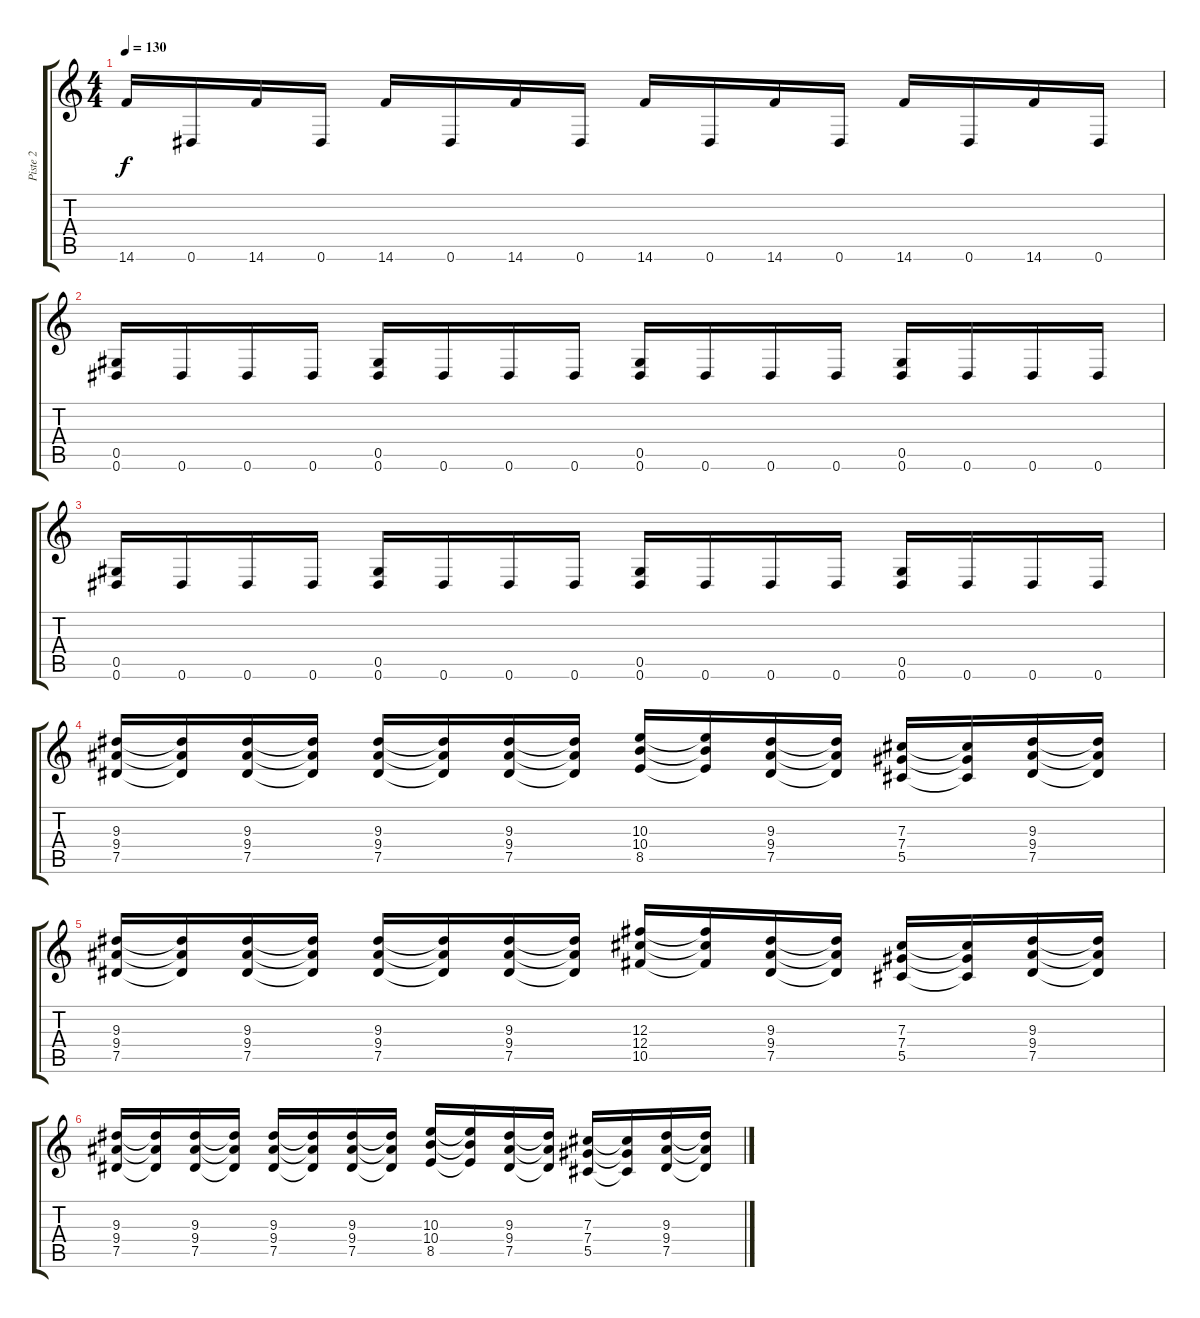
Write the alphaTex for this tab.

\track ("Piste 2" "Piste 2") {instrument distortionguitar}
\staff {score tabs}
\tuning (Eb4 Bb3 Gb3 Db3 Ab2 Eb2) {hide}
\ts (4 4)
\tempo 130
\clef g2
\ks c
14.6.16{dy f} 0.6.16 14.6.16 0.6.16 14.6.16 0.6.16 14.6.16 0.6.16 14.6.16 0.6.16 14.6.16 0.6.16 14.6.16 0.6.16 14.6.16 0.6.16 |
(0.5 0.6).16 0.6.16 0.6.16 0.6.16 (0.5 0.6).16 0.6.16 0.6.16 0.6.16 (0.5 0.6).16 0.6.16 0.6.16 0.6.16 (0.5 0.6).16 0.6.16 0.6.16 0.6.16 |
(0.5 0.6).16 0.6.16 0.6.16 0.6.16 (0.5 0.6).16 0.6.16 0.6.16 0.6.16 (0.5 0.6).16 0.6.16 0.6.16 0.6.16 (0.5 0.6).16 0.6.16 0.6.16 0.6.16 |
(9.3 9.4 7.5).16 (9.3{t} 9.4{t} 7.5{t}).16 (9.3 9.4 7.5).16 (9.3{t} 9.4{t} 7.5{t}).16 (9.3 9.4 7.5).16 (9.3{t} 9.4{t} 7.5{t}).16 (9.3 9.4 7.5).16 (9.3{t} 9.4{t} 7.5{t}).16 (10.3 10.4 8.5).16 (10.3{t} 10.4{t} 8.5{t}).16 (9.3 9.4 7.5).16 (9.3{t} 9.4{t} 7.5{t}).16 (7.3 7.4 5.5).16 (7.3{t} 7.4{t} 5.5{t}).16 (9.3 9.4 7.5).16 (9.3{t} 9.4{t} 7.5{t}).16 |
(9.3 9.4 7.5).16 (9.3{t} 9.4{t} 7.5{t}).16 (9.3 9.4 7.5).16 (9.3{t} 9.4{t} 7.5{t}).16 (9.3 9.4 7.5).16 (9.3{t} 9.4{t} 7.5{t}).16 (9.3 9.4 7.5).16 (9.3{t} 9.4{t} 7.5{t}).16 (12.3 12.4 10.5).16 (12.3{t} 12.4{t} 10.5{t}).16 (9.3 9.4 7.5).16 (9.3{t} 9.4{t} 7.5{t}).16 (7.3 7.4 5.5).16 (7.3{t} 7.4{t} 5.5{t}).16 (9.3 9.4 7.5).16 (9.3{t} 9.4{t} 7.5{t}).16 |
(9.3 9.4 7.5).16 (9.3{t} 9.4{t} 7.5{t}).16 (9.3 9.4 7.5).16 (9.3{t} 9.4{t} 7.5{t}).16 (9.3 9.4 7.5).16 (9.3{t} 9.4{t} 7.5{t}).16 (9.3 9.4 7.5).16 (9.3{t} 9.4{t} 7.5{t}).16 (10.3 10.4 8.5).16 (10.3{t} 10.4{t} 8.5{t}).16 (9.3 9.4 7.5).16 (9.3{t} 9.4{t} 7.5{t}).16 (7.3 7.4 5.5).16 (7.3{t} 7.4{t} 5.5{t}).16 (9.3 9.4 7.5).16 (9.3{t} 9.4{t} 7.5{t}).16
